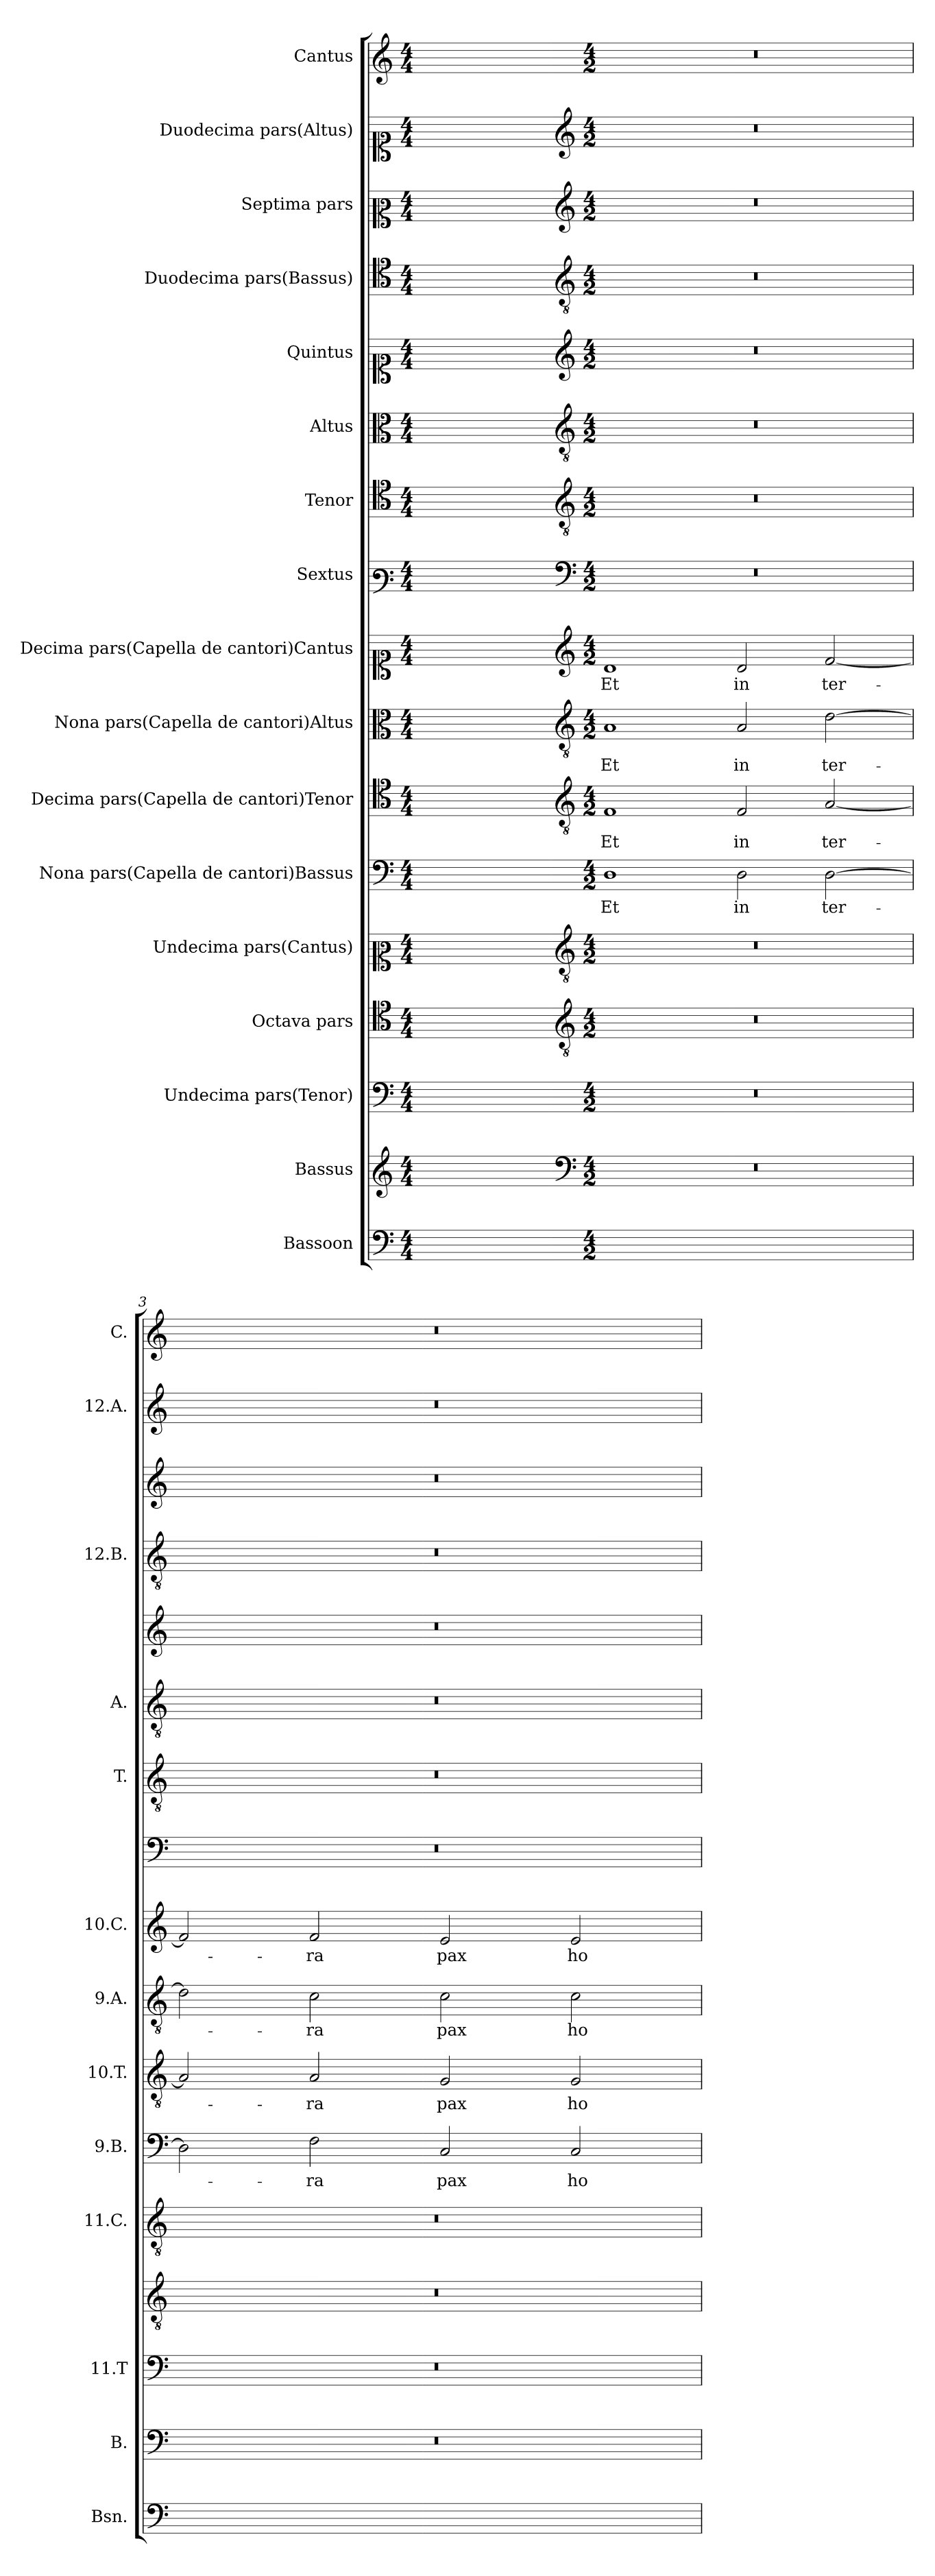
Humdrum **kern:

**kern	**kern	**kern	**kern	**kern	**kern	**text	**kern	**text	**kern	**text	**kern	**text	**kern	**kern	**kern	**kern	**kern	**kern	**kern	**kern
*part17	*part16	*part15	*part14	*part13	*part12	*part12	*part11	*part11	*part10	*part10	*part9	*part9	*part8	*part7	*part6	*part5	*part4	*part3	*part2	*part1
*staff17	*staff16	*staff15	*staff14	*staff13	*staff12	*staff12	*staff11	*staff11	*staff10	*staff10	*staff9	*staff9	*staff8	*staff7	*staff6	*staff5	*staff4	*staff3	*staff2	*staff1
*I"Bassoon	*I"Bassus	*I"Undecima pars(Tenor)	*I"Octava pars	*I"Undecima pars(Cantus)	*I"Nona pars(Capella de cantori)Bassus	*	*I"Decima pars(Capella de cantori)Tenor	*	*I"Nona pars(Capella de cantori)Altus	*	*I"Decima pars(Capella de cantori)Cantus	*	*I"Sextus	*I"Tenor	*I"Altus	*I"Quintus	*I"Duodecima pars(Bassus)	*I"Septima pars	*I"Duodecima pars(Altus)	*I"Cantus
*I'Bsn.	*I'B.	*I'11.T	*	*I'11.C.	*I'9.B.	*	*I'10.T.	*	*I'9.A.	*	*I'10.C.	*	*	*I'T.	*I'A.	*	*I'12.B.	*	*I'12.A.	*I'C.
*clefF4	*clefG2	*clefF4	*clefC4	*clefC2	*clefF4	*	*clefC4	*	*clefC3	*	*clefC1	*	*clefF3	*clefC4	*clefC3	*clefC1	*clefC4	*clefC2	*clefC1	*clefG2
*	*	*	*ITrd7c12	*ITrd7c12	*	*	*ITrd7c12	*	*ITrd7c12	*	*	*	*	*ITrd7c12	*ITrd7c12	*	*ITrd7c12	*	*	*
*k[]	*k[]	*k[]	*k[]	*k[]	*k[]	*	*k[]	*	*k[]	*	*k[]	*	*k[]	*k[]	*k[]	*k[]	*k[]	*k[]	*k[]	*k[]
*a:	*a:	*a:	*a:	*a:	*a:	*	*a:	*	*a:	*	*a:	*	*a:	*a:	*a:	*a:	*a:	*a:	*a:	*a:
*M4/4	*M4/4	*M4/4	*M4/4	*M4/4	*M4/4	*	*M4/4	*	*M4/4	*	*M4/4	*	*M4/4	*M4/4	*M4/4	*M4/4	*M4/4	*M4/4	*M4/4	*M4/4
=1	=1	=1	=1	=1	=1	=1	=1	=1	=1	=1	=1	=1	=1	=1	=1	=1	=1	=1	=1	=1
1ryy	1ryy	1ryy	1ryy	1ryy	1ryy	.	1ryy	.	1ryy	.	1ryy	.	1ryy	1ryy	1ryy	1ryy	1ryy	1ryy	1ryy	1ryy
=2-	=2-	=2-	=2-	=2-	=2-	=2-	=2-	=2-	=2-	=2-	=2-	=2-	=2-	=2-	=2-	=2-	=2-	=2-	=2-	=2-
*	*clefF4	*	*clefGv2	*clefGv2	*	*	*clefGv2	*	*clefGv2	*	*clefG2	*	*clefF4	*clefGv2	*clefGv2	*clefG2	*clefGv2	*clefG2	*clefG2	*
*M4/2	*M4/2	*M4/2	*M4/2	*M4/2	*M4/2	*	*M4/2	*	*M4/2	*	*M4/2	*	*M4/2	*M4/2	*M4/2	*M4/2	*M4/2	*M4/2	*M4/2	*M4/2
!	!LO:N:vis=1	!LO:N:vis=1	!LO:N:vis=1	!LO:N:vis=1	!	!LO:LY:b	!	!LO:LY:b	!	!LO:LY:b	!	!LO:LY:b	!LO:N:vis=1	!LO:N:vis=1	!LO:N:vis=1	!LO:N:vis=1	!LO:N:vis=1	!LO:N:vis=1	!LO:N:vis=1	!LO:N:vis=1
0ryy	0r	0r	0r	0r	1D	Et	1FF	Et	1AA	Et	1d	Et	0r	0r	0r	0r	0r	0r	0r	0r
!	!	!	!	!	!	!LO:LY:b	!	!LO:LY:b	!	!LO:LY:b	!	!LO:LY:b	!	!	!	!	!	!	!	!
.	.	.	.	.	2D\	in	2FF/	in	2AA/	in	2d/	in	.	.	.	.	.	.	.	.
!	!	!	!	!	!	!LO:LY:b	!	!LO:LY:b	!	!LO:LY:b	!	!LO:LY:b	!	!	!	!	!	!	!	!
.	.	.	.	.	[>2D\	ter-	[<2AA/	ter-	[>2D\	ter-	[<2f/	ter-	.	.	.	.	.	.	.	.
=3	=3	=3	=3	=3	=3	=3	=3	=3	=3	=3	=3	=3	=3	=3	=3	=3	=3	=3	=3	=3
!	!LO:N:vis=1	!LO:N:vis=1	!LO:N:vis=1	!LO:N:vis=1	!	!	!	!	!	!	!	!	!LO:N:vis=1	!LO:N:vis=1	!LO:N:vis=1	!LO:N:vis=1	!LO:N:vis=1	!LO:N:vis=1	!LO:N:vis=1	!LO:N:vis=1
0ryy	0r	0r	0r	0r	2D\]	.	2AA/]	.	2D\]	.	2f/]	.	0r	0r	0r	0r	0r	0r	0r	0r
!	!	!	!	!	!	!LO:LY:b	!	!LO:LY:b	!	!LO:LY:b	!	!LO:LY:b	!	!	!	!	!	!	!	!
.	.	.	.	.	2F\	-ra	2AA/	-ra	2C\	-ra	2f/	-ra	.	.	.	.	.	.	.	.
!	!	!	!	!	!	!LO:LY:b	!	!LO:LY:b	!	!LO:LY:b	!	!LO:LY:b	!	!	!	!	!	!	!	!
.	.	.	.	.	2C/	pax	2GG/	pax	2C\	pax	2e/	pax	.	.	.	.	.	.	.	.
!	!	!	!	!	!	!LO:LY:b	!	!LO:LY:b	!	!LO:LY:b	!	!LO:LY:b	!	!	!	!	!	!	!	!
.	.	.	.	.	2C/	ho-	2GG/	ho-	2C\	ho-	2e/	ho-	.	.	.	.	.	.	.	.
=	=	=	=	=	=	=	=	=	=	=	=	=	=	=	=	=	=	=	=	=
*-	*-	*-	*-	*-	*-	*-	*-	*-	*-	*-	*-	*-	*-	*-	*-	*-	*-	*-	*-	*-
